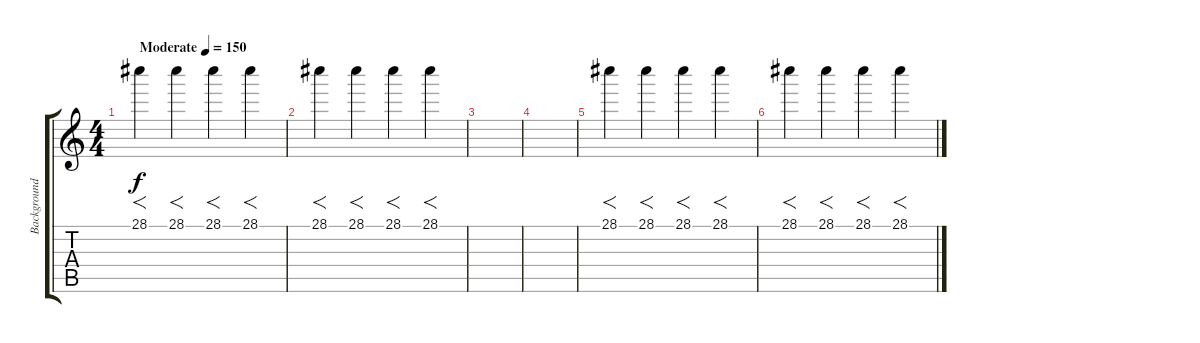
\track ("Background effects 1" "Background") {instrument percussiveorgan}
\staff {score tabs}
\tuning (A4 B3 G3 D3 A2 E2) {hide}
\ts (4 4)
\tempo (150 "Moderate")
\clef g2
\ks c
28.1.4{f dy f volume 7 instrument percussiveorgan} 28.1.4{f volume 13 balance 16} 28.1.4{f} 28.1.4{f} |
28.1.4{f volume 9 balance 0} 28.1.4{f} 28.1.4{f volume 3} 28.1.4{f} |
|
|
28.1.4{f volume 5} 28.1.4{f volume 16 balance 16} 28.1.4{f} 28.1.4{f} |
28.1.4{f volume 9 balance 0} 28.1.4{f} 28.1.4{f} 28.1.4{f}
